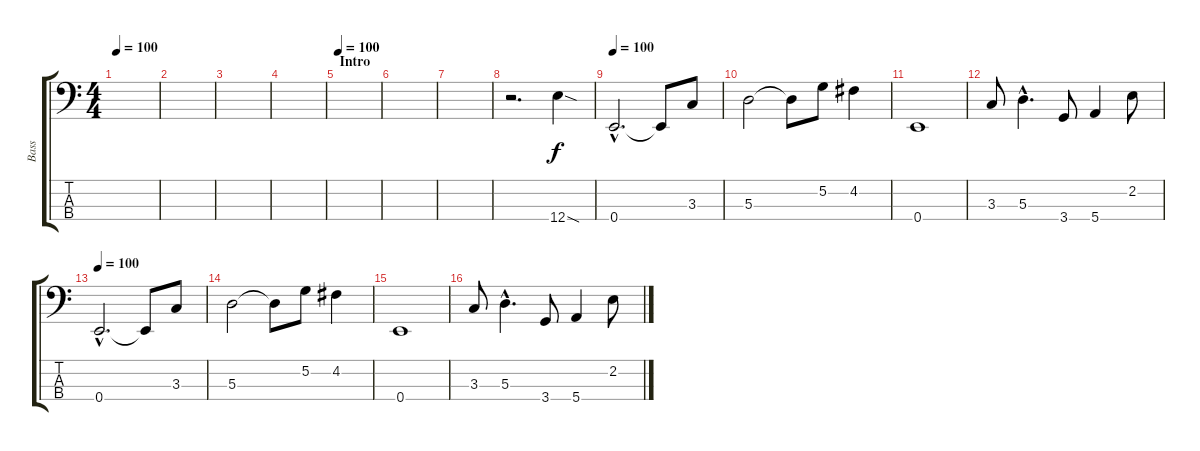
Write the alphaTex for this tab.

\track ("Bass" "Bass") {instrument electricbassfinger}
\staff {score tabs}
\tuning (G2 D2 A1 E1) {hide}
\ts (4 4)
\tempo 100
\clef f4
\ks c
|
|
|
|
\section ("" "Intro")
\tempo 100
|
|
|
r.2{d} 12.4{sod}.4 |
\tempo 100
0.4{hac}.2{d} 0.4{t}.8 3.3.8 |
5.3.2 5.3{t}.8 5.2.8 4.2.4 |
0.4.1 |
3.3.8 5.3{hac}.4{d} 3.4.8 5.4.4 2.2.8 |
\tempo 100
0.4{hac}.2{d} 0.4{t}.8 3.3.8 |
5.3.2 5.3{t}.8 5.2.8 4.2.4 |
0.4.1 |
3.3.8 5.3{hac}.4{d} 3.4.8 5.4.4 2.2.8
